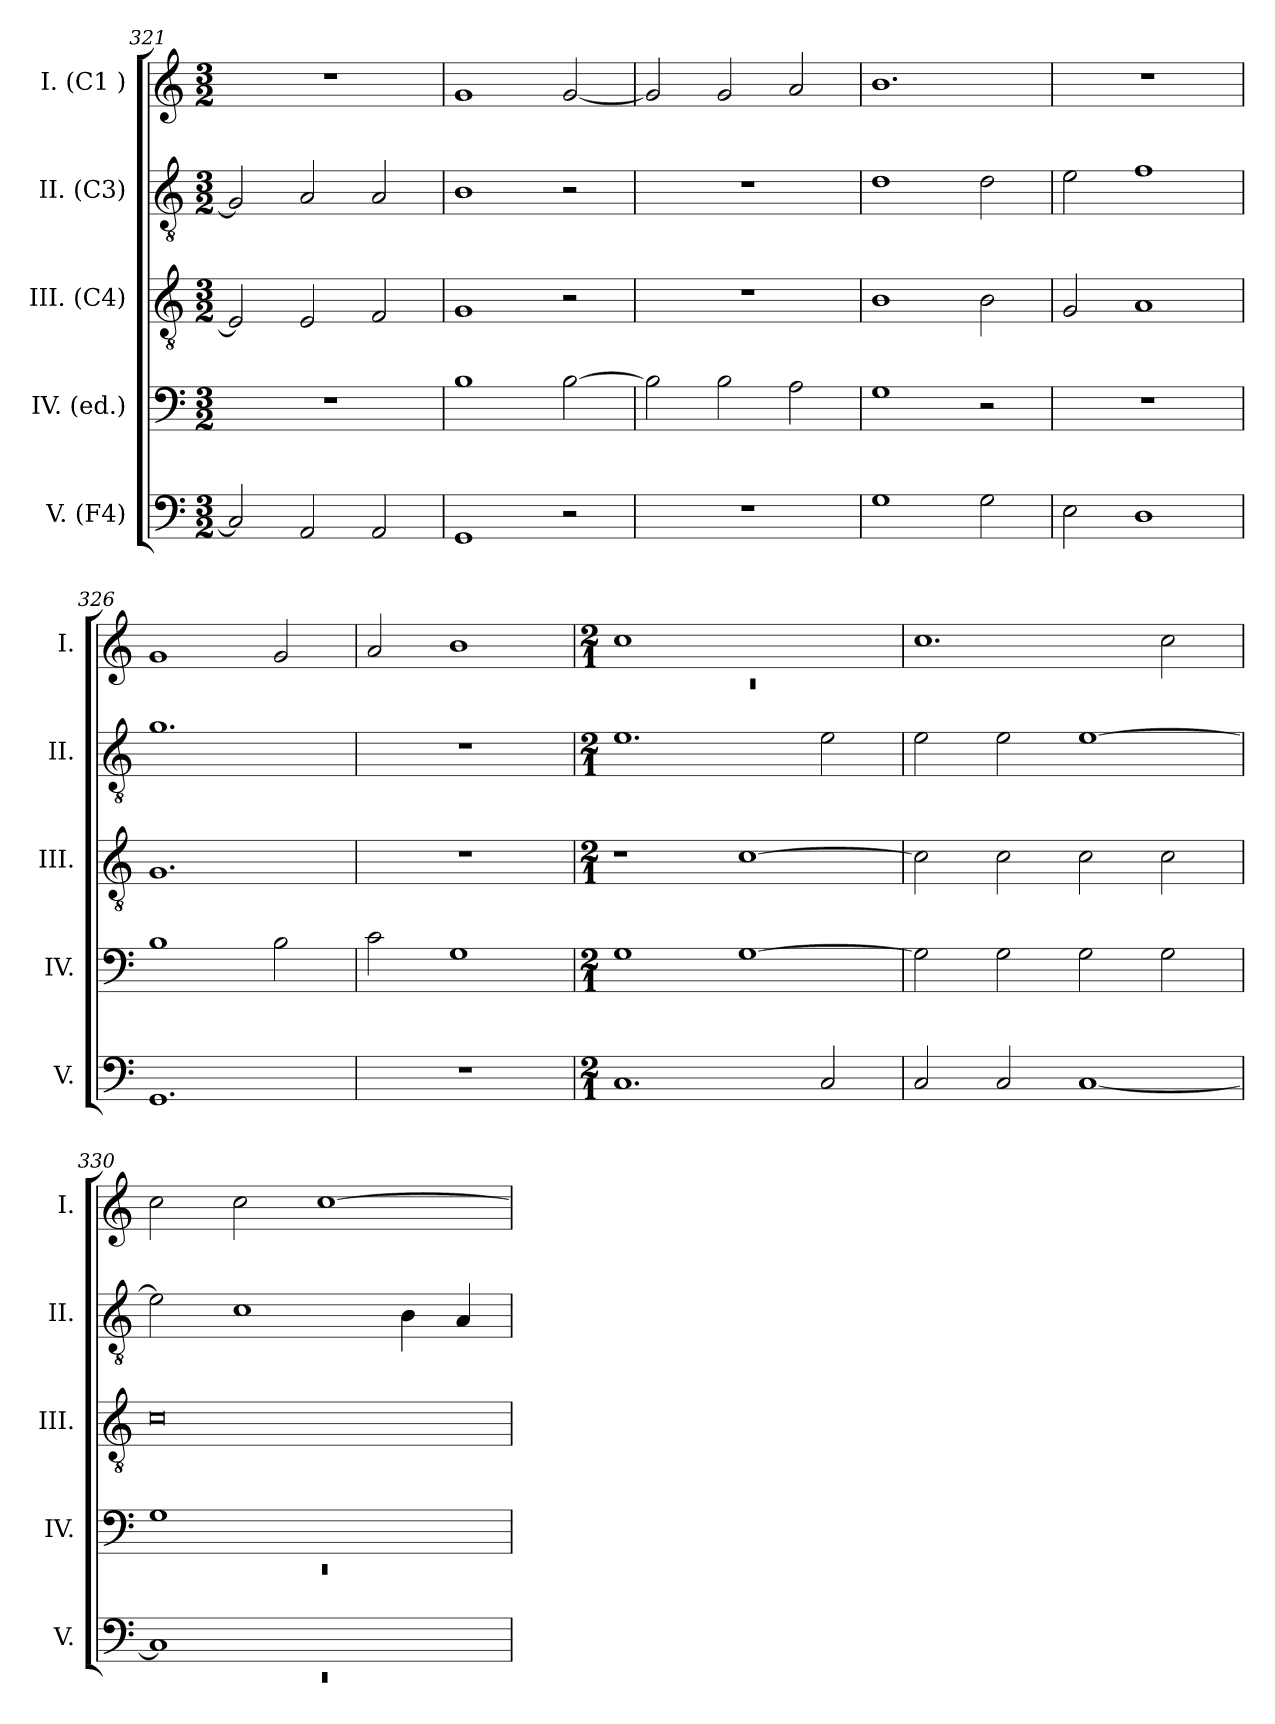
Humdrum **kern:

**kern	**kern	**kern	**kern	**kern
*part5	*part4	*part3	*part2	*part1
*staff5	*staff4	*staff3	*staff2	*staff1
*I"V. (F4)	*I"IV. (ed.)	*I"III. (C4)	*I"II. (C3)	*I"I. (C1 )
*I'V.	*I'IV.	*I'III.	*I'II.	*I'I.
*clefF4	*clefF4	*clefGv2	*clefGv2	*clefG2
*k[]	*k[]	*k[]	*k[]	*k[]
*C:	*C:	*C:	*C:	*C:
*M3/2	*M3/2	*M3/2	*M3/2	*M3/2
=321	=321	=321	=321	=321
!	!LO:N:vis=1	!	!	!LO:N:vis=1
2C/]	1.r	2E/]	2G/]	1.r
2AA/	.	2E/	2A/	.
2AA/	.	2F/	2A/	.
=322	=322	=322	=322	=322
1GG	1B	1G	1B	1g
2r	[>2B\	2r	2r	[<2g/
=323	=323	=323	=323	=323
!LO:N:vis=1	!	!LO:N:vis=1	!LO:N:vis=1	!
1.r	2B\]	1.r	1.r	2g/]
.	2B\	.	.	2g/
.	2A\	.	.	2a/
=324	=324	=324	=324	=324
1G	1G	1B	1d	1.b
2G\	2r	2B\	2d\	.
!!LO:PB:g=z
=325	=325	=325	=325	=325
!	!LO:N:vis=1	!	!	!LO:N:vis=1
2E\	1.r	2G/	2e\	1.r
1D	.	1A	1f	.
=326	=326	=326	=326	=326
1.GG	1B	1.G	1.g	1g
.	2B\	.	.	2g/
=327	=327	=327	=327	=327
!LO:N:vis=1	!	!LO:N:vis=1	!LO:N:vis=1	!
1.r	2c\	1.r	1.r	2a/
.	1G	.	.	1b
=328	=328	=328	=328	=328
*M2/1	*M2/1	*M2/1	*M2/1	*M2/1
*	*	*	*	*^
!	!	!	!	!	!LO:N:vis=1
1.C	1G	1r	1.e	1cc	0rc
.	[>1G	[>1c	.	1ryy	.
2C/	.	.	2e\	.	.
*	*	*	*	*v	*v
=329	=329	=329	=329	=329
2C/	2G\]	2c\]	2e\	1.cc
2C/	2G\	2c\	2e\	.
[<1C	2G\	2c\	[>1e	.
.	2G\	2c\	.	2cc\
=330	=330	=330	=330	=330
*^	*^	*	*	*
!	!LO:N:vis=1	!	!LO:N:vis=1	!	!	!
1C]	0rEE	1G	0rEE	0c	2e\]	2cc\
.	.	.	.	.	1c	2cc\
1ryy	.	1ryy	.	.	.	[<1cc
.	.	.	.	.	4B\	.
.	.	.	.	.	4A/	.
*v	*v	*	*	*	*	*
*	*v	*v	*	*	*
=	=	=	=	=
*-	*-	*-	*-	*-
